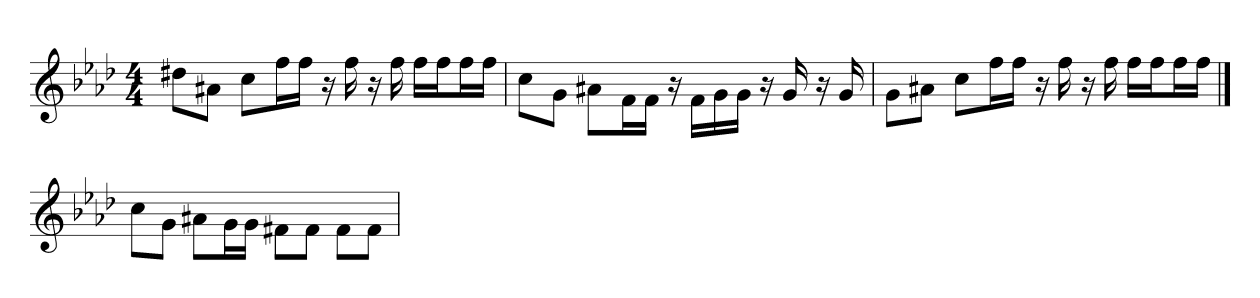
**kern
*part1
*staff1
*
*k[b-e-a-d-]
*A-:
*M4/4
*MM120
=1
8dd#X\L
8a#X\J
8cc\L
16ff\L
16ff\JJ
16r
16ff
16r
16ff
16ff\LL
16ff\J
16ff\L
16ff\JJ
=2
8cc\L
8g\J
8a#X\L
16f\L
16f\JJ
16r
16f\LL
16g\
16g\JJ
16r
16g
16r
16g
=3
8g\L
8a#X\J
8cc\L
16ff\L
16ff\JJ
16r
16ff
16r
16ff
16ff\LL
16ff\J
16ff\L
16ff\JJ
==4
8cc\L
8g\J
8a#X\L
16g\L
16g\JJ
8f#X\L
8f#\J
8f#\L
8f#\J
=
*-
